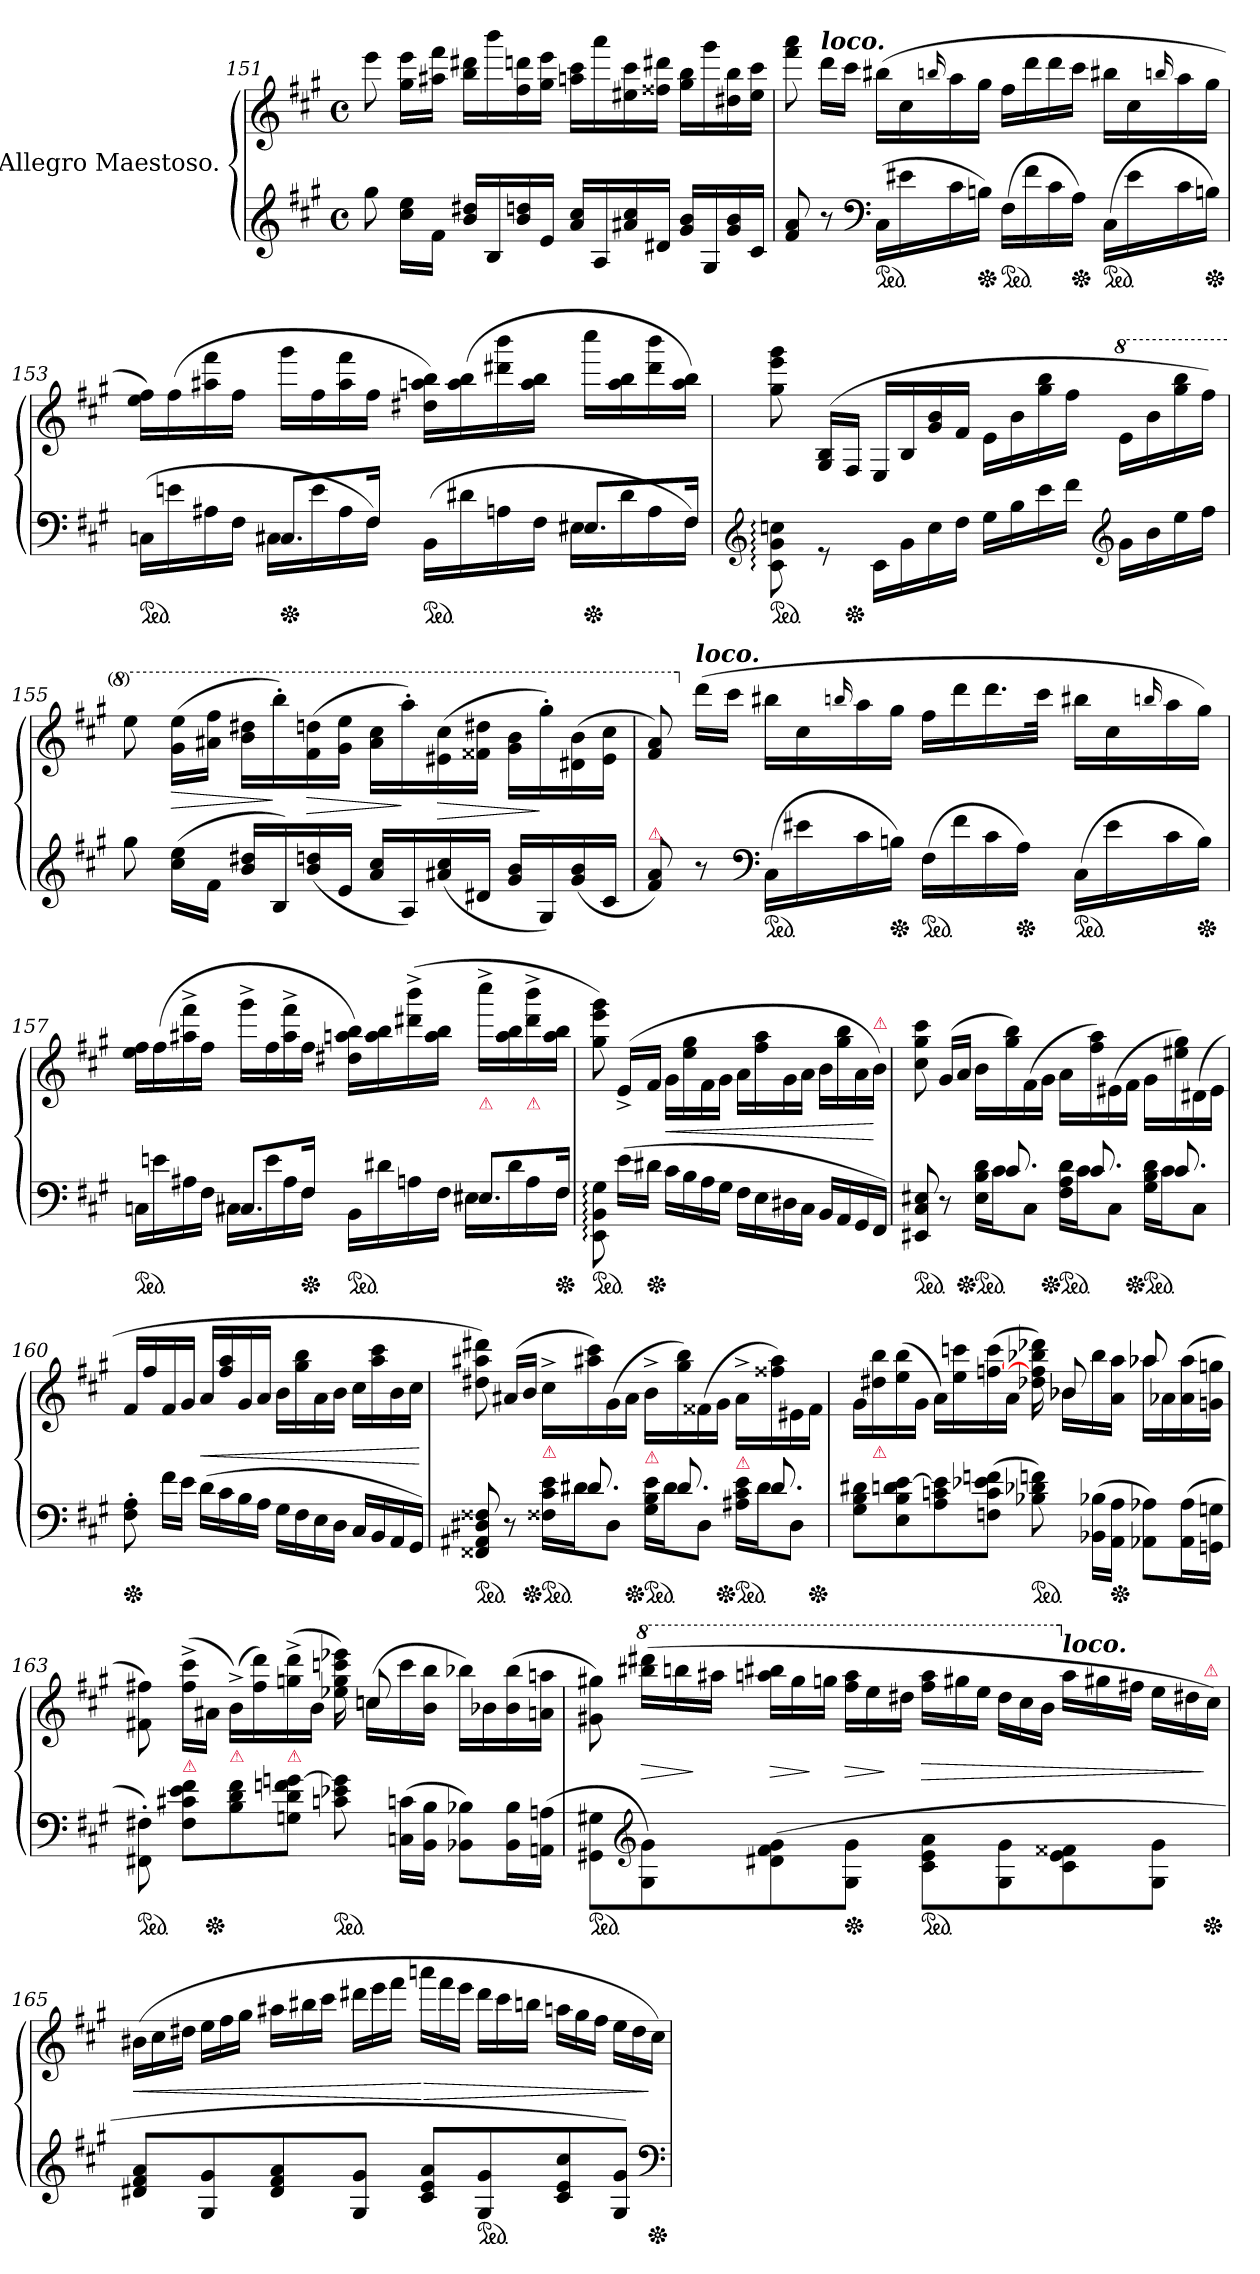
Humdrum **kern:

**kern	**kern	**dynam
*part1	*part1	*part1
*staff2	*staff1	*staff1/2
*I"Allegro Maestoso.	*	*
*clefG2	*clefG2	*
*k[f#c#g#]	*k[f#c#g#]	*
*M4/4	*M4/4	*
*met(c)	*met(c)	*
=151	=151	=151
8gg#	8eee	.
16cc#\ 16ee\LL	16gg# 16eeeLL	.
16f#\JJ	16aa#X 16fff#JJ	.
16b 16dd#XLL	16bb 16ddd#XLL	.
16B	16bbb	.
16b 16ddn	16ff# 16dddn	.
16eJJ	16gg# 16eeeJJ	.
16a 16cc#LL	16aan 16ccc#LL	.
16A	16aaa	.
16a#X 16cc#	16ee#X 16ccc#	.
16d#XJJ	16ff##X 16ddd#XJJ	.
16g# 16bLL	16gg# 16bbLL	.
16G#	16ggg#	.
16g# 16b	16dd#X 16bb	.
16c#JJ	16ee# 16ccc#JJ	.
=152	=152	=152
8f# 8a	8fff# 8aaa	.
!	!LO:TX:a:Bi:t=loco.	!
8r	16dddLL	.
.	16ccc#JJ	.
*clefF4	*	*
!LO:TX:a:color=crimson:t=⚠	!	!
*ped	*	*
(>16C#LL	(>16bb#XLL	.
16e#X	16cc#	.
.	16qqbbn/	.
16c#	16aa	.
*Xped	*	*
16BnJJ)	16gg#JJ	.
*ped	*	*
(>16F#LL	16ff#LL	.
16f#	16ddd	.
16c#	16ddd	.
*Xped	*	*
16AJJ)	16ccc#JJ	.
*ped	*	*
(>16C#LL	16bb#XLL	.
16e#	16cc#	.
.	16qqbbn/	.
16c#	16aa	.
*Xped	*	*
16BnJJ)	16gg#JJ	.
=153	=153	=153
*^	*	*
*ped	*	*	*
4ryy	(>16CnLL	16ee 16ff#LL)	.
.	16en	(>16ff#	.
.	16A#X	16aa#X 16fff#	.
.	16F#JJ	16ff#JJ	.
!LO:TX:a:color=crimson:t=⚠	!	!	!
*Xped	*	*	*
8.C#XL	16C#XLL	16ggg#LL	.
.	16e	16ff#	.
.	16A#	16aa# 16fff#	.
16F#Jk	16F#JJ)	16ff#JJ	.
*ped	*	*	*
4ryy	(>16BBLL	16dd#X 16aan 16bbLL)	.
.	16d#X	(>16aa 16bb	.
.	16An	16ddd#X 16bbb	.
.	16F#JJ	16aa 16bbJJ	.
*Xped	*	*	*
8.E#XL	16E#XLL	16cccc#LL	.
.	16d#	16aa 16bb	.
.	16A	16ddd# 16bbb	.
16F#Jk	16F#JJ)	16aa 16bbJJ)	.
=154	=154	=154	=154
!LO:TX:a:color=crimson:t=⚠	!	!	!
*v	*v	*	*
*ped	*	*
8EE:\ 8BB:\ 8En:\	8gg# 8eee 8ggg#	.
8rGG	(>16G#/ 16B/LL	.
*Xped	*	*
.	16F#/JJ	.
16EE\LL	16E/LL	.
16BB\	16B/	.
16E	16g# 16b	.
16F#JJ	16f#JJ	.
16G#LL	16eLL	.
16B	16b	.
16e	16gg# 16bb	.
16f#JJ	16ff#JJ	.
*clefG2	*	*
*	*8va	*
16g#LL	16eeLL	.
16b	16bb	.
16ee	16ggg# 16bbb	.
16ff#JJ	16fff#JJ)	.
=155	=155	=155
8gg#	8eee	.
(<16cc#\ 16ee\LL	(>16gg# 16eeeLL	>
16f#\JJ	16aa#X 16fff#JJ	.
16b 16dd#XLL	16bb 16ddd#XLL	.
16B)	16bbb'>)	]
(<16b 16ddn	(>16ff# 16dddn	>
16eJJ	16gg# 16eeeJJ	.
16a 16cc#LL	16aa# 16ccc#LL	.
16A)	16aaa'>)	]
(<16a#X 16cc#	(>16ee#X 16ccc#	>
16d#XJJ	16ff##X 16ddd#XJJ	.
16g# 16bLL	16gg# 16bbLL	.
16G#)	16ggg#'>)	]
(<16g# 16b	(>16dd#X 16bb	.
16c#JJ	16ee# 16ccc#JJ	.
=156	=156	=156
!LO:TX:a:color=crimson:t=⚠	!	!
8f# 8a)	8ff# 8aa)	.
*	*X8va	*
!	!LO:TX:a:Bi:t=loco.	!
8r	(>16dddLL	.
.	16ccc#JJ	.
*clefF4	*	*
*ped	*	*
(>16C#LL	16bb#XLL	.
16e#X	16cc#	.
.	16qqbbn/	.
16c#	16aa	.
*Xped	*	*
16BnJJ)	16gg#JJ	.
*ped	*	*
(>16F#LL	16ff#LL	.
16f#	16ddd	.
16c#	16.ddd	.
*Xped	*	*
16AJJ)	.	.
.	32ccc#JJk	.
*ped	*	*
(>16C#LL	16bb#XLL	.
16e#	16cc#	.
.	16qqbbn/	.
16c#	16aa	.
*Xped	*	*
16BJJ)	16gg#JJ)	.
=157	=157	=157
*^	*	*
*ped	*	*	*
4ryy	16CnLL	16ee 16ff#LL	.
.	16en	(>16ff#	.
.	16A#X	16aa#X^< 16fff#^<	.
.	16F#JJ	16ff#JJ	.
8.C#XL	16C#XLL	16ggg#^<LL	.
.	16e	16ff#	.
.	16A#	16aa#^< 16fff#^<	.
*Xped	*	*	*
16F#Jk	16F#JJ	16ff#JJ	.
*ped	*	*	*
4ryy	16BBLL	16dd#X 16aan 16bbLL)	.
.	16d#X	16aa 16bb	.
.	16An	(>16ddd#X^< 16bbb^<	.
.	16F#JJ	16aa 16bbJJ	.
!	!	!LO:TX:b:color=crimson:t=⚠	!
8.E#XL	16E#XLL	16cccc#^<LL	.
.	16d#	16aa 16bb	.
!	!	!LO:TX:b:color=crimson:t=⚠	!
.	16A	16ddd#^< 16bbb^<	.
*Xped	*	*	*
16F#Jk	16F#JJ	16aa 16bbJJ	.
*v	*v	*	*
=158	=158	=158
*ped	*	*
8EE:\ 8BB:\ 8G#:\	8gg# 8eee 8ggg#)	.
(>16eLL	(>16e^<LL	.
*Xped	*	*
16d#XJJ	16f#JJ	.
16c#LL	16g#\LL	<
16B	16ee 16gg#	.
16A	16f#	.
16G#JJ	16g#JJ	.
16F#LL	16a\LL	.
16E	16ff# 16aa	.
16D#ji	16g#	.
16C#JJ	16aJJ	.
16BB/LL	16b\LL	.
16AA	16gg# 16bb	.
16GG#	16a	.
!	!LO:TX:a:color=crimson:t=⚠	!
16FF#JJ)	16bJJ)	[
=159	=159	=159
*^	*	*
*ped	*	*	*
8EE#X 8C# 8E#X	4ryy	8cc# 8gg# 8ccc#	.
8r	.	(>16g#LL	.
*Xped	*	*	*
.	.	16aJJ	.
*ped	*	*	*
16ryy	16E# 16B 16dLL	16bLL	.
8.c#	16c#J	16gg# 16bb)	.
.	8C#J	(>16f#	.
*Xped	*	*	*
.	.	16g#JJ	.
*ped	*	*	*
16ryy	16F# 16A 16dLL	16a\LL	.
8.c#	16c#J	16ff# 16aa)	.
.	8C#J	(>16e#X	.
*Xped	*	*	*
.	.	16f#JJ	.
*ped	*	*	*
16ryy	16G# 16B 16dLL	16g#\LL	.
8.c#	16c#J	16ee#X 16gg#)	.
.	8C#J	(>16d#X	.
.	.	16e#JJ	.
*v	*v	*	*
=160	=160	=160
*Xped	*	*
8F#'> 8A'>	16f#LL	.
.	16ff#	.
16f#\LL	16f#/	.
16e\JJ	16g#/JJ	.
(>16dLL	16a/LL	<
16c#	16ff#/ 16aa/	.
16B	16g#/	.
16AJJ	16a/JJ	.
16G#LL	16bLL	.
16F#	16gg# 16bb	.
16E	16a	.
16DJJ	16bJJ	.
16C#LL	16cc#LL	.
16BB	16aa 16ccc#	.
16AA	16b	.
16GG#JJ)	16cc#JJ	.
.	.	[
=161	=161	=161
*^	*	*
*ped	*	*	*
8FF##X 8AA#X 8D#X 8F##X	4ryy	8dd#X 8aa#X 8ddd#X)	.
8r	.	(>16a#X/LL	.
*Xped	*	*	*
.	.	16bJJ	.
!	!	!LO:TX:b:color=crimson:t=⚠	!
*ped	*	*	*
16ryy	16F##X 16c# 16eLL	16cc#^<\LL	.
8.d#X	16d#XJ	16aa#X 16ccc#)	.
.	8D#J	(>16g#	.
*Xped	*	*	*
.	.	16a#JJ	.
!	!	!LO:TX:b:color=crimson:t=⚠	!
*ped	*	*	*
16ryy	16G# 16B 16eLL	16b^<\LL	.
8.d#	16d#J	16gg# 16bb)	.
.	8D#J	(>16f##X	.
*Xped	*	*	*
.	.	16g#JJ	.
!	!	!LO:TX:b:color=crimson:t=⚠	!
*ped	*	*	*
16ryy	16A#X 16c# 16eLL	16a#^<\LL	.
8.d#	16d#J	16ff##X 16aa#)	.
.	8D#J	16e#X	.
*Xped	*	*	*
.	.	16f##JJ	.
*v	*v	*	*
=162	=162	=162
*	*^	*
8G# 8B 8d#XL	16g#LL	4ryy	.
!	!LO:TX:b:Bi:color=crimson:t=⚠	!	!
.	16dd#X 16bb	.	.
8E 8B 8dn [8e	(>16ee 16bb	.	.
.	16g#JJ	.	.
8A 8cn 8e]	16aLL)	4ryy	.
.	16ee 16cccn	.	.
(>8Fn 8c 8e-X 8fnJ	(>[>16ffn 16ccc	.	.
.	16aJJ	.	.
*ped	*	*	*
8B-X 8d-X 8fn)	16dd-X 16ff] 16bb-X 16ddd-X)	16ryy	.
.	16b-X\LL	8b-X/	.
(>16BB-X 16B-XLL	16bb-	.	.
*Xped	*	*	*
16AA 16AJJ	16a 16aaJJ	16ryy	.
8AA-X 8A-XL)	16aa-X\LL	8aa-X/	.
.	16a-X	.	.
(>16AA- 16A-L	(>16a- 16aa-	8ryy	.
16GGn 16GnJJ	16gn 16ggnJJ	.	.
=163	=163	=163	=163
*ped	*	*	*
8FF#X'>\ 8F#X'>\)	8f#X 8ff#X)	4ryy	.
!	!LO:TX:b:color=crimson:t=⚠	!	!
8F# 8c#X 8e 8f#L	(>16ff#^< 16ccc#^<LL	.	.
*Xped	*	*	*
.	16a#XJJ	.	.
!	!LO:TX:b:color=crimson:t=⚠	!	!
8B 8d 8f#	(>16b^<LL)	4ryy	.
.	16ff# 16ddd)	.	.
!	!LO:TX:b:color=crimson:t=⚠	!	!
8Gn 8d 8fn [8gnJ	(>16ggn^< 16ddd^<	.	.
.	16bJJ	.	.
*ped	*	*	*
8cn 8e-X 8g]	16ee-X 16gg 16cccn 16eee-X)	16ryy	.
.	(>16ccn\LL	8ccn/	.
(>16Cn 16cnLL	16ccc	.	.
16BB 16BJJ	16b 16bbJJ	16ryy	.
8BB-X 8B-XL)	16bb-X\LL)	4ryy	.
.	16b-X	.	.
16BB- 16B-L	(>16b- 16bb-	.	.
(>16AAn 16AnJJ	16an 16aanJJ	.	.
*	*v	*v	*
=164	=164	=164
*ped	*	*
8GG#X\ 8G#X\L	8g#X 8gg#X)	.
*clefG2	*	*
*	*8va	*
*	*Xtuplet	*
8G#\ 8g#\)	(>24bbb#X 24dddd#XLL	>
.	24bbbn	.
.	24aaa#XJJ	]
(>8d#X\ 8f#\ 8g#\	24aaan 24bbb#XLL	>
.	24ggg#	.
.	24gggnJJ	]
*Xped	*	*
8G#\ 8g#\J	24fff# 24aaaLL	>
.	24eee	.
.	24ddd#jiJJ	]
*ped	*	*
8c#\ 8e\ 8a\L	24fff# 24aaaLL	>
.	24ggg#X	.
.	24eeeJJ	.
8G#\ 8g#\	24ddd#LL	.
.	24ccc#	.
.	24bbJJ	.
*	*X8va	*
!	!LO:TX:a:Bi:t=loco.	!
8c#\ 8e\ 8f##X\	24aaLL	.
.	24gg#X	.
.	24ff#XJJ	.
8G#\ 8g#\J	24eeLL	.
.	24dd#X	.
!	!LO:TX:a:color=crimson:t=⚠	!
*Xped	*	*
.	24cc#JJ)	]
=165	=165	=165
8d#X 8f# 8aL	(>24b#XLL	<
.	24cc#	.
.	24dd#jiJJ	.
8G# 8g#	24eeLL	.
.	24ff#	.
.	24gg#JJ	.
8d# 8f# 8a	24aa#XLL	.
.	24bb#X	.
.	24ccc#JJ	.
8G# 8g#J	24ddd#jiLL	.
.	24eee	.
.	24fff#JJ	.
8c# 8e 8aL	24aaanLL	[ >
.	24fff#	.
.	24eeeJJ	.
*ped	*	*
8G# 8g#	24ddd#LL	.
.	24ccc#	.
.	24bbnJJ	.
8c# 8e 8cc#	24aanLL	.
.	24gg#	.
.	24ff#JJ	.
8G# 8g#J)	24eeLL	.
.	24dd#	.
*Xped	*	*
.	24cc#JJ)	]
*clefF4	*	*
=	=	=
*-	*-	*-
